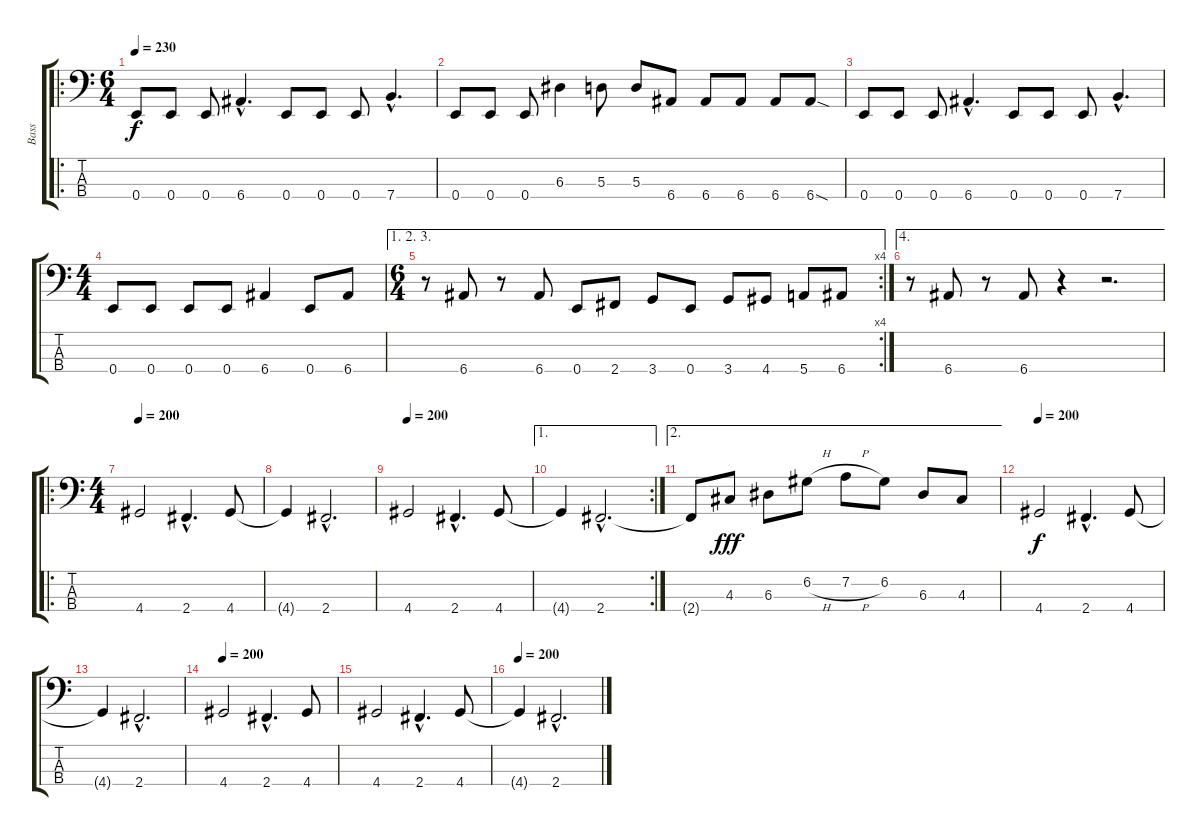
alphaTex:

\track ("Bass" "Bass") {instrument electricbassfinger}
\staff {score tabs}
\tuning (G2 D2 A1 E1) {hide}
\ro
\ts (6 4)
\tempo 230
\clef f4
\ks c
0.4.8{dy f} 0.4.8 0.4.8 6.4{hac}.4{d} 0.4.8 0.4.8 0.4.8 7.4{hac}.4{d} |
0.4.8 0.4.8 0.4.8 6.3.4 5.3.8 5.3.8 6.4.8 6.4.8 6.4.8 6.4.8 6.4{sod}.8 |
0.4.8 0.4.8 0.4.8 6.4{hac}.4{d} 0.4.8 0.4.8 0.4.8 7.4{hac}.4{d} |
\ts (4 4)
0.4.8 0.4.8 0.4.8 0.4.8 6.4.4 0.4.8 6.4.8 |
\ae (1 2 3)
\rc 4
\ts (6 4)
r.8 6.4.8 r.8 6.4.8 0.4.8 2.4.8 3.4.8 0.4.8 3.4.8 4.4.8 5.4.8 6.4.8 |
\ae 4
r.8 6.4.8 r.8 6.4.8 r.4 r.2{d} |
\ro
\ts (4 4)
\tempo 200
4.4.2 2.4{hac}.4{d} 4.4.8 |
4.4{t}.4 2.4{hac}.2{d} |
\tempo 200
4.4.2 2.4{hac}.4{d} 4.4.8 |
\ae 1
\rc 2
4.4{t}.4 2.4{hac}.2{d} |
\ae 2
2.4{t}.8 4.3.8{dy fff volume 13} 6.3.8 6.2{h}.8 7.2{h}.8 6.2.8 6.3.8 4.3.8 |
\tempo 200
4.4.2{dy f volume 10} 2.4{hac}.4{d} 4.4.8 |
4.4{t}.4 2.4{hac}.2{d} |
\tempo 200
4.4.2 2.4{hac}.4{d} 4.4.8 |
4.4.2 2.4{hac}.4{d} 4.4.8 |
\tempo 200
4.4{t}.4 2.4{hac}.2{d}
